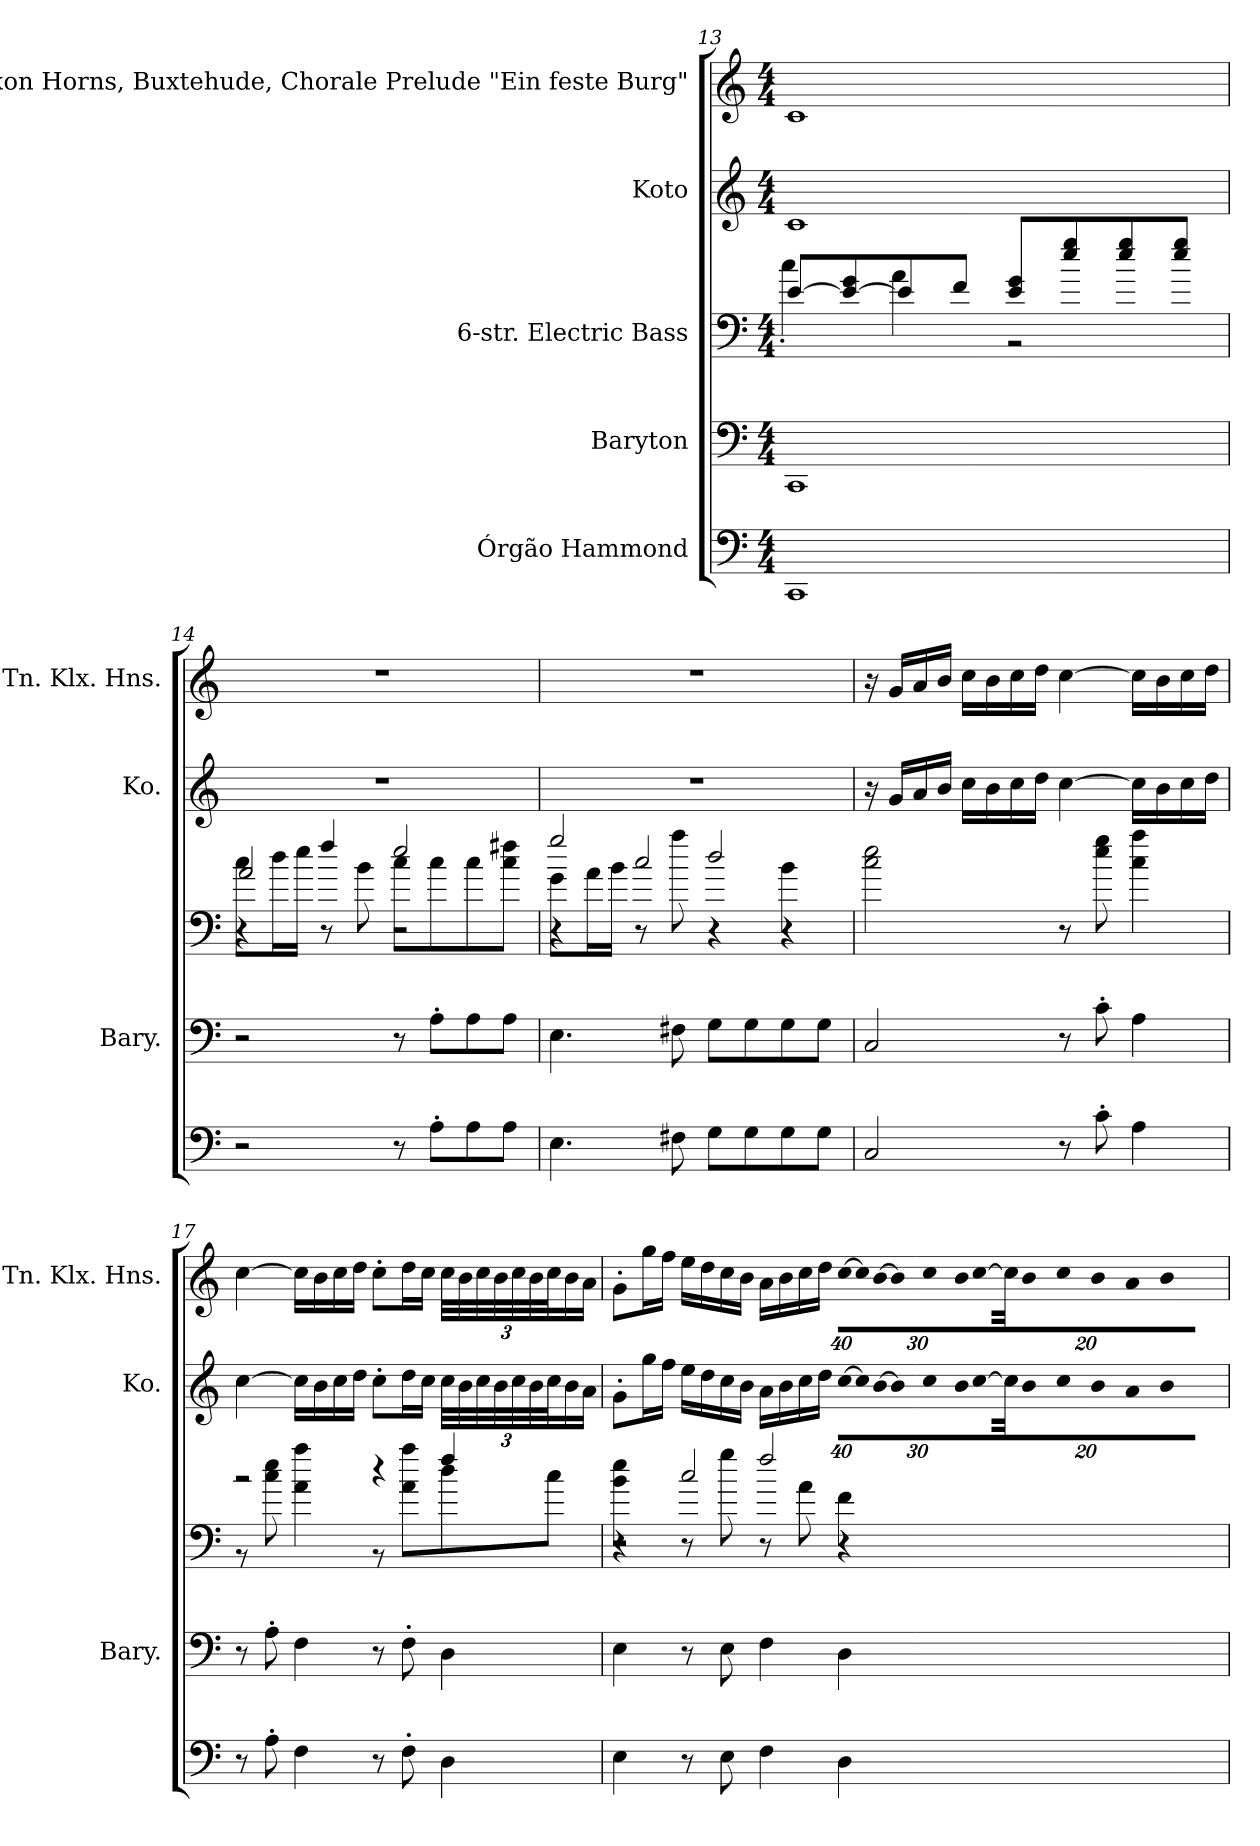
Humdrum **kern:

**kern	**kern	**kern	**kern	**kern
*part5	*part4	*part3	*part2	*part1
*staff5	*staff4	*staff3	*staff2	*staff1
*I"Órgão Hammond	*I"Baryton	*I"6-str. Electric Bass	*I"Koto	*I"Tuned Klaxon Horns, Buxtehude, Chorale Prelude &quot;Ein feste Burg&quot;
*	*I'Bary.	*	*I'Ko.	*I'Tn. Klx. Hns.
!!LO:LB:g=z
*clefF4	*clefF4	*clefF4	*clefG2	*clefG2
*	*	*ITrd7c12	*	*
*k[]	*k[]	*k[]	*k[]	*k[]
*M4/4	*M4/4	*M4/4	*M4/4	*M4/4
=13	=13	=13	=13	=13
*	*	*^	*	*
1CC	1CC	[8E/L	4c'\	1c	1c
.	.	8E/_ 8G/	.	.	.
.	.	8E/]	4A\	.	.
.	.	8F/J	.	.	.
.	.	8E/ 8G/L	2r	.	.
.	.	8e/ 8g/	.	.	.
.	.	8e/ 8g/	.	.	.
.	.	8e/ 8g/J	.	.	.
=14	=14	=14	=14	=14	=14
*	*	*	*^	*	*
2r	2r	4r	8c\L	2A/	1r	1r
.	.	.	16d\L	.	.	.
.	.	.	16e\JJ	.	.	.
.	.	4f/	8r	.	.	.
.	.	.	8B\	.	.	.
8r	8r	2r	8c\L	2e/	.	.
8A'\L	8A'\L	.	8c\	.	.	.
8A\	8A\	.	8c\	.	.	.
8A\J	8A\J	.	8c\ 8f#X\J	.	.	.
=15	=15	=15	=15	=15	=15	=15
4.E\	4.E\	2g/	8G\L	4r	1r	1r
.	.	.	16A\L	.	.	.
.	.	.	16B\JJ	.	.	.
.	.	.	8r	2c/	.	.
8F#X\	8F#X\	.	8a\	.	.	.
8G\L	8G\L	2d/	4r	.	.	.
8G\	8G\	.	.	.	.	.
8G\	8G\	.	4B\	4r	.	.
8G\J	8G\J	.	.	.	.	.
*	*	*v	*v	*v	*	*
!!LO:PB:g=z
=16	=16	=16	=16	=16
2C/	2C/	2c\ 2e\	16r	16r
.	.	.	16g/LL	16g/LL
.	.	.	16a/	16a/
.	.	.	16b/JJ	16b/JJ
.	.	.	16cc\LL	16cc\LL
.	.	.	16b\	16b\
.	.	.	16cc\	16cc\
.	.	.	16dd\JJ	16dd\JJ
8r	8r	8r	[4cc\	[4cc\
8c'\	8c'\	8e\ 8g\	.	.
4A\	4A\	4c\ 4a\	16cc\LL]	16cc\LL]
.	.	.	16b\	16b\
.	.	.	16cc\	16cc\
.	.	.	16dd\JJ	16dd\JJ
=17	=17	=17	=17	=17
*	*	*^	*	*
8r	8r	2r	8r	[4cc\	[4cc\
8A'\	8A'\	.	8c\ 8e\	.	.
4F\	4F\	.	4A\ 4a\	16cc\LL]	16cc\LL]
.	.	.	.	16b\	16b\
.	.	.	.	16cc\	16cc\
.	.	.	.	16dd\JJ	16dd\JJ
8r	8r	4r	8r	8cc'\L	8cc'\L
8F'\	8F'\	.	8A\ 8a\L	16dd\L	16dd\L
.	.	.	.	16cc\JJ	16cc\JJ
*	*	*	*	*Xbrackettup	*Xbrackettup
4D\	4D\	4f/	8d\	48cc\LLL	48cc\LLL
.	.	.	.	48b\	48b\
.	.	.	.	48cc\	48cc\
.	.	.	.	48b\	48b\
.	.	.	.	48cc\	48cc\
.	.	.	.	48b\	48b\
.	.	.	8c\J	48cc\J	48cc\J
.	.	.	.	24b\	24b\
.	.	.	.	16a\JJ	16a\JJ
!!LO:LB:g=z
=18	=18	=18	=18	=18	=18
*	*	*	*^	*	*
4E\	4E\	2r	4B\ 4e\	4r	8g'\L	8g'\L
.	.	.	.	.	16gg\L	16gg\L
.	.	.	.	.	16ff\JJ	16ff\JJ
8r	8r	.	8r	2c/	16ee\LL	16ee\LL
.	.	.	.	.	16dd\	16dd\
8E\	8E\	.	8g\	.	16cc\	16cc\
.	.	.	.	.	16b\JJ	16b\JJ
4F\	4F\	2f/	8r	.	16a\LL	16a\LL
.	.	.	.	.	16b\	16b\
.	.	.	8A\	.	16cc\	16cc\
.	.	.	.	.	16dd\JJ	16dd\JJ
!	!	!	!	!	!LO:N:vis=32	!LO:N:vis=32
4D\	4D\	.	4F\	4r	[640%23cc\LLL	[640%23cc\LLL
!	!	!	!	!	!LO:N:vis=256	!LO:N:vis=256
.	.	.	.	.	1920%17cc\LL]	1920%17cc\LL]
!	!	!	!	!	!LO:N:vis=256	!LO:N:vis=256
.	.	.	.	.	[1920%17b\J	[1920%17b\J
!	!	!	!	!	!LO:N:vis=128%9	!LO:N:vis=128%9
.	.	.	.	.	640%17b\]	640%17b\]
!	!	!	!	!	!LO:N:vis=128%9	!LO:N:vis=128%9
.	.	.	.	.	640%17cc\	640%17cc\
!	!	!	!	!	!LO:N:vis=64	!LO:N:vis=64
.	.	.	.	.	960%17b\J	960%17b\J
.	.	.	.	.	[1920cc\	[1920cc\
.	.	.	.	.	640%13cc\]	640%13cc\]
.	.	.	.	.	48b\	48b\
.	.	.	.	.	48cc\	48cc\
.	.	.	.	.	48b\	48b\
.	.	.	.	.	48a\	48a\
.	.	.	.	.	48b\JJJ	48b\JJJ
.	.	.	.	.	1920ryy	1920ryy
*	*	*v	*v	*v	*	*
=	=	=	=	=
*-	*-	*-	*-	*-
